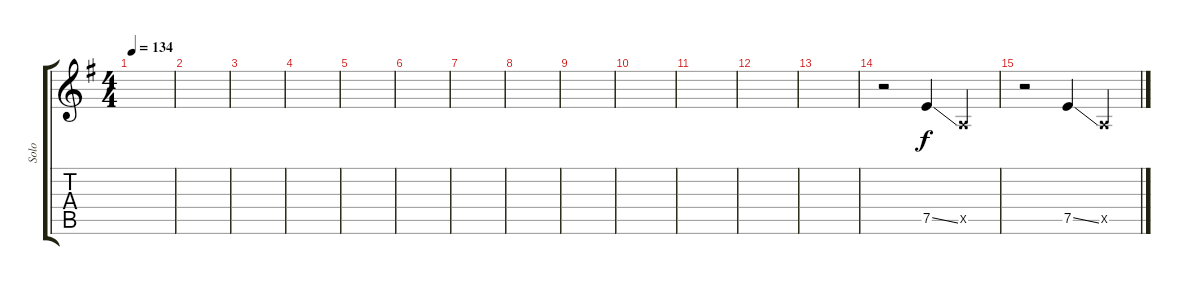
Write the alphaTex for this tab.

\track ("Solo" "Solo") {instrument distortionguitar}
\staff {score tabs}
\tuning (E4 B3 G3 D3 A2 E2) {hide}
\ts (4 4)
\tempo 134
\clef g2
\ks g
|
|
|
|
|
|
|
|
|
|
|
|
|
r.2 7.5{ss}.4 0.5{x}.4 |
r.2 7.5{ss}.4 0.5{x}.4
